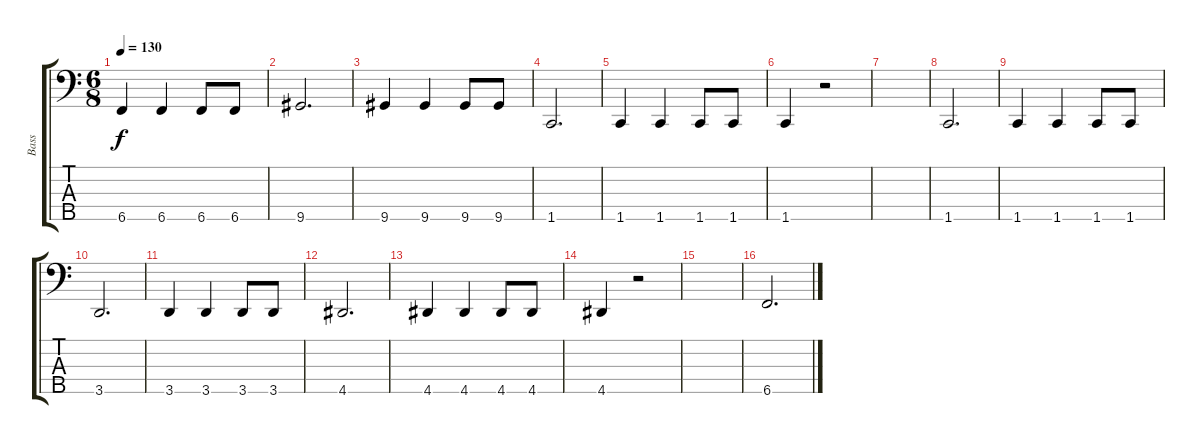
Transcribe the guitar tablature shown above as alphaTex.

\track ("Bass" "Bass") {instrument electricbasspick}
\staff {score tabs}
\tuning (G2 D2 A1 E1 B0) {hide}
\ts (6 8)
\tempo 130
\clef f4
\ks c
6.5.4{dy f} 6.5.4 6.5.8 6.5.8 |
9.5.2{d} |
9.5.4 9.5.4 9.5.8 9.5.8 |
1.5.2{d} |
1.5.4 1.5.4 1.5.8 1.5.8 |
1.5.4 r.2 |
|
1.5.2{d} |
1.5.4 1.5.4 1.5.8 1.5.8 |
3.5.2{d} |
3.5.4 3.5.4 3.5.8 3.5.8 |
4.5.2{d} |
4.5.4 4.5.4 4.5.8 4.5.8 |
4.5.4 r.2 |
|
6.5.2{d}
